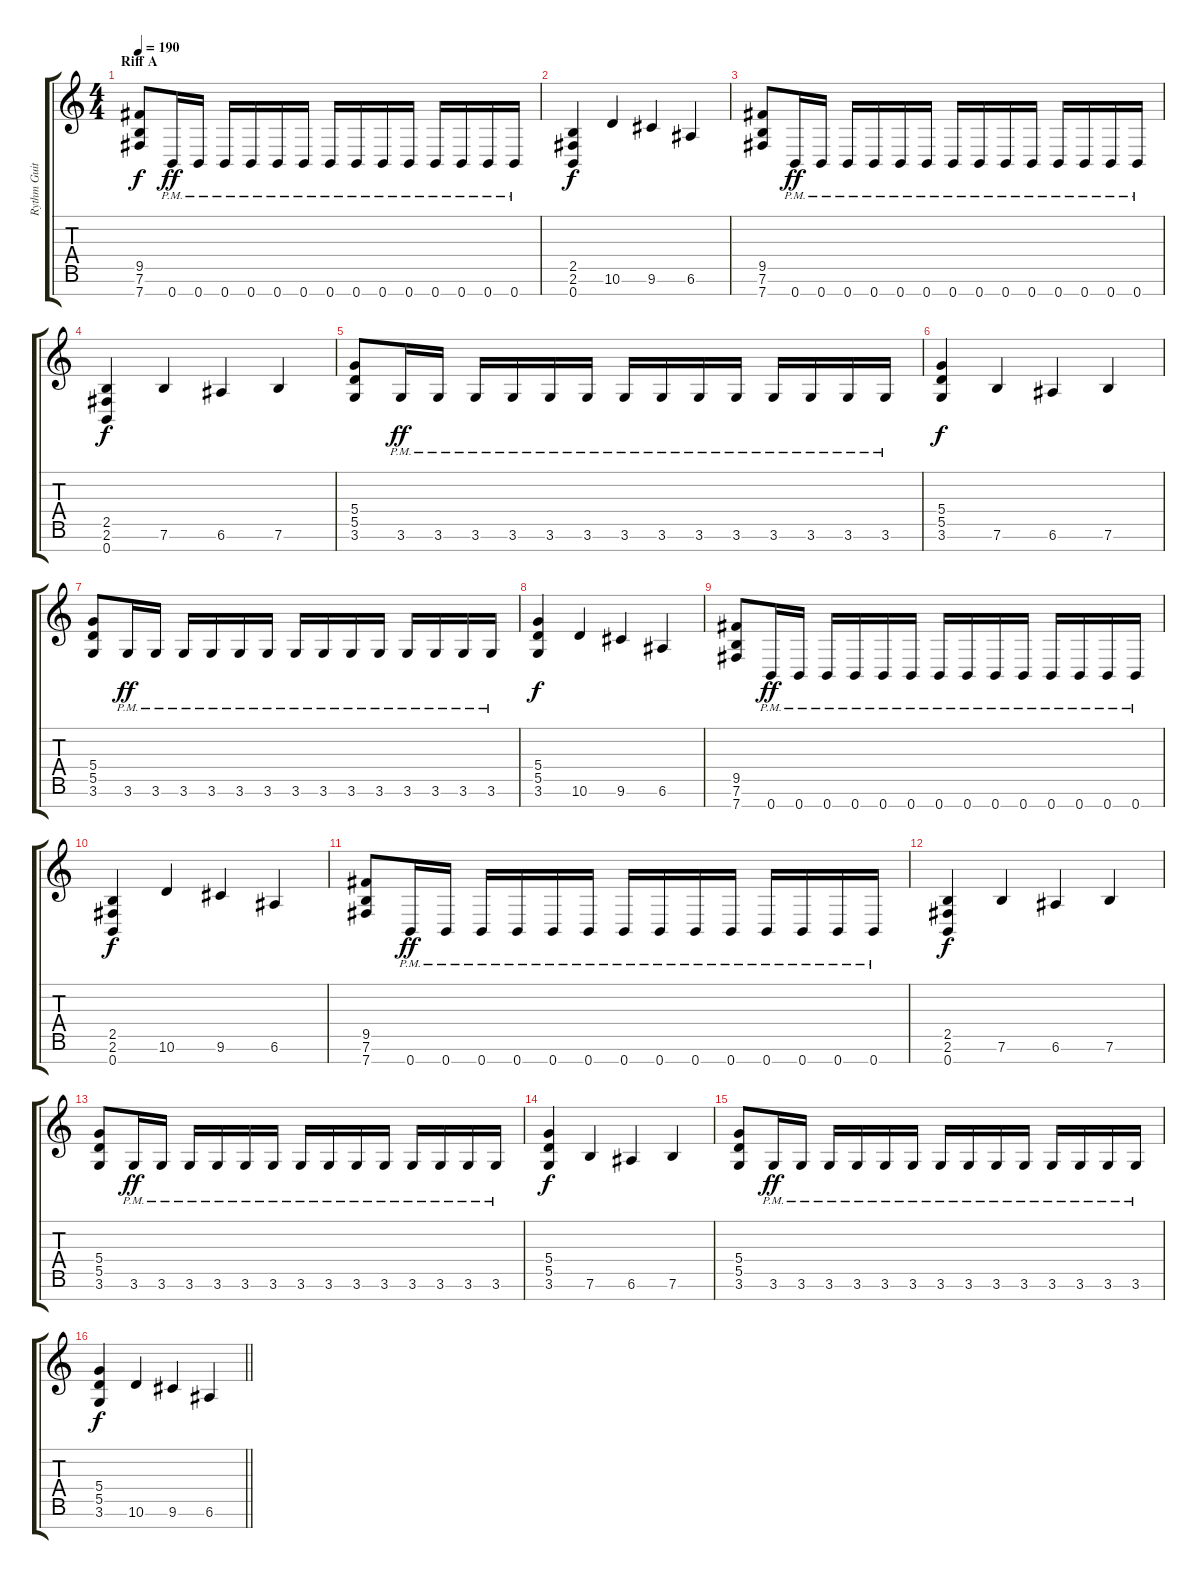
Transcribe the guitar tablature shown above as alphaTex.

\track ("Rythm Guitar" "Rythm Guit") {instrument distortionguitar}
\staff {score tabs}
\tuning (E4 B3 G3 D3 A2 E2 B1) {hide}
\ts (4 4)
\section ("" "Riff A")
\tempo 190
\clef g2
\ks c
(9.5 7.6 7.7).8{dy f instrument distortionguitar} 0.7{pm}.16{dy ff} 0.7{pm}.16 0.7{pm}.16 0.7{pm}.16 0.7{pm}.16 0.7{pm}.16 0.7{pm}.16 0.7{pm}.16 0.7{pm}.16 0.7{pm}.16 0.7{pm}.16 0.7{pm}.16 0.7{pm}.16 0.7{pm}.16 |
(2.5 2.6 0.7).4{dy f} 10.6.4 9.6.4 6.6.4 |
(9.5 7.6 7.7).8 0.7{pm}.16{dy ff} 0.7{pm}.16 0.7{pm}.16 0.7{pm}.16 0.7{pm}.16 0.7{pm}.16 0.7{pm}.16 0.7{pm}.16 0.7{pm}.16 0.7{pm}.16 0.7{pm}.16 0.7{pm}.16 0.7{pm}.16 0.7{pm}.16 |
(2.5 2.6 0.7).4{dy f} 7.6.4 6.6.4 7.6.4 |
(5.4 5.5 3.6).8 3.6{pm}.16{dy ff} 3.6{pm}.16 3.6{pm}.16 3.6{pm}.16 3.6{pm}.16 3.6{pm}.16 3.6{pm}.16 3.6{pm}.16 3.6{pm}.16 3.6{pm}.16 3.6{pm}.16 3.6{pm}.16 3.6{pm}.16 3.6{pm}.16 |
(5.4 5.5 3.6).4{dy f} 7.6.4 6.6.4 7.6.4 |
(5.4 5.5 3.6).8 3.6{pm}.16{dy ff} 3.6{pm}.16 3.6{pm}.16 3.6{pm}.16 3.6{pm}.16 3.6{pm}.16 3.6{pm}.16 3.6{pm}.16 3.6{pm}.16 3.6{pm}.16 3.6{pm}.16 3.6{pm}.16 3.6{pm}.16 3.6{pm}.16 |
(5.4 5.5 3.6).4{dy f} 10.6.4 9.6.4 6.6.4 |
(9.5 7.6 7.7).8 0.7{pm}.16{dy ff} 0.7{pm}.16 0.7{pm}.16 0.7{pm}.16 0.7{pm}.16 0.7{pm}.16 0.7{pm}.16 0.7{pm}.16 0.7{pm}.16 0.7{pm}.16 0.7{pm}.16 0.7{pm}.16 0.7{pm}.16 0.7{pm}.16 |
(2.5 2.6 0.7).4{dy f} 10.6.4 9.6.4 6.6.4 |
(9.5 7.6 7.7).8 0.7{pm}.16{dy ff} 0.7{pm}.16 0.7{pm}.16 0.7{pm}.16 0.7{pm}.16 0.7{pm}.16 0.7{pm}.16 0.7{pm}.16 0.7{pm}.16 0.7{pm}.16 0.7{pm}.16 0.7{pm}.16 0.7{pm}.16 0.7{pm}.16 |
(2.5 2.6 0.7).4{dy f} 7.6.4 6.6.4 7.6.4 |
(5.4 5.5 3.6).8 3.6{pm}.16{dy ff} 3.6{pm}.16 3.6{pm}.16 3.6{pm}.16 3.6{pm}.16 3.6{pm}.16 3.6{pm}.16 3.6{pm}.16 3.6{pm}.16 3.6{pm}.16 3.6{pm}.16 3.6{pm}.16 3.6{pm}.16 3.6{pm}.16 |
(5.4 5.5 3.6).4{dy f} 7.6.4 6.6.4 7.6.4 |
(5.4 5.5 3.6).8 3.6{pm}.16{dy ff} 3.6{pm}.16 3.6{pm}.16 3.6{pm}.16 3.6{pm}.16 3.6{pm}.16 3.6{pm}.16 3.6{pm}.16 3.6{pm}.16 3.6{pm}.16 3.6{pm}.16 3.6{pm}.16 3.6{pm}.16 3.6{pm}.16 |
\barLineRight lightlight
(5.4 5.5 3.6).4{dy f} 10.6.4 9.6.4 6.6.4
